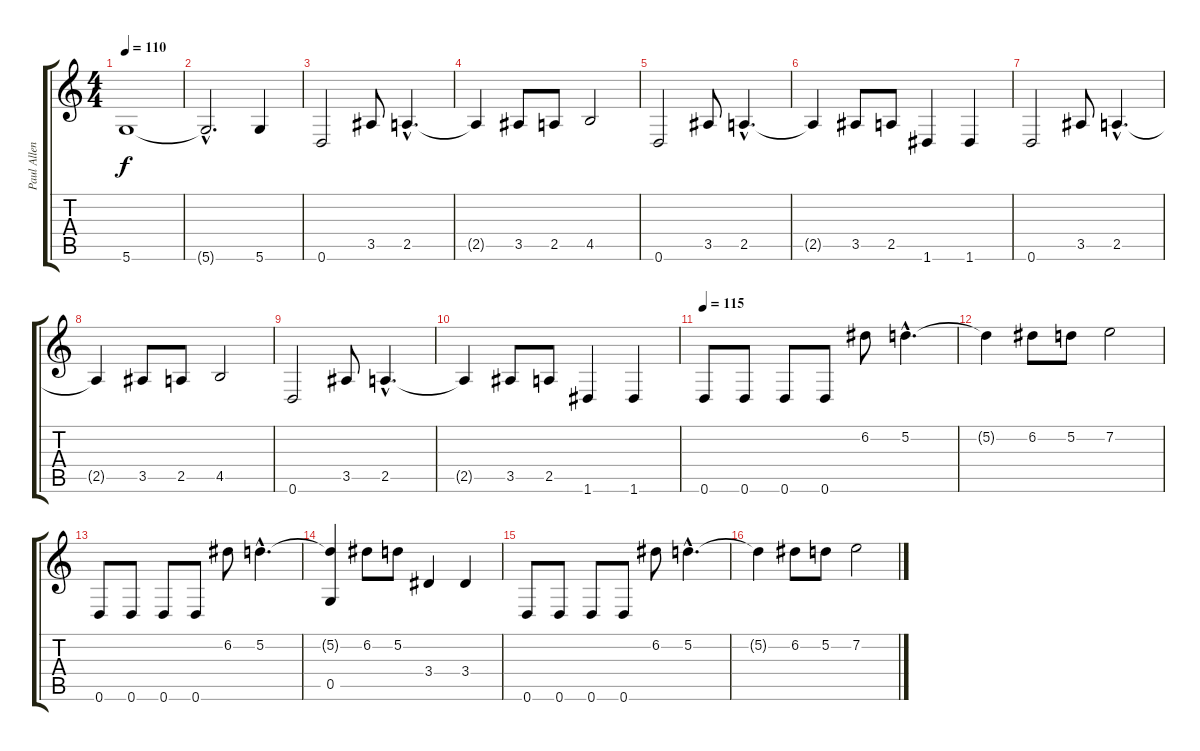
\track ("Paul Allender (Guitar)" "Paul Allen") {instrument overdrivenguitar}
\staff {score tabs}
\tuning (D4 A3 F3 C3 G2 D2) {hide}
\ts (4 4)
\tempo 110
\clef g2
\ks c
5.6.1{dy f} |
5.6{hac t}.2{d} 5.6.4 |
0.6.2 3.5.8 2.5{hac}.4{d} |
2.5{t}.4 3.5.8 2.5.8 4.5.2 |
0.6.2 3.5.8 2.5{hac}.4{d} |
2.5{t}.4 3.5.8 2.5.8 1.6.4 1.6.4 |
0.6.2 3.5.8 2.5{hac}.4{d} |
2.5{t}.4 3.5.8 2.5.8 4.5.2 |
0.6.2 3.5.8 2.5{hac}.4{d} |
2.5{t}.4 3.5.8 2.5.8 1.6.4 1.6.4 |
\tempo 115
0.6.8 0.6.8 0.6.8 0.6.8 6.2.8 5.2{hac}.4{d} |
5.2{t}.4 6.2.8 5.2.8 7.2.2 |
0.6.8 0.6.8 0.6.8 0.6.8 6.2.8 5.2{hac}.4{d} |
(5.2{t} 0.5).4 6.2.8 5.2.8 3.4.4 3.4.4 |
0.6.8 0.6.8 0.6.8 0.6.8 6.2.8 5.2{hac}.4{d} |
5.2{t}.4 6.2.8 5.2.8 7.2.2
